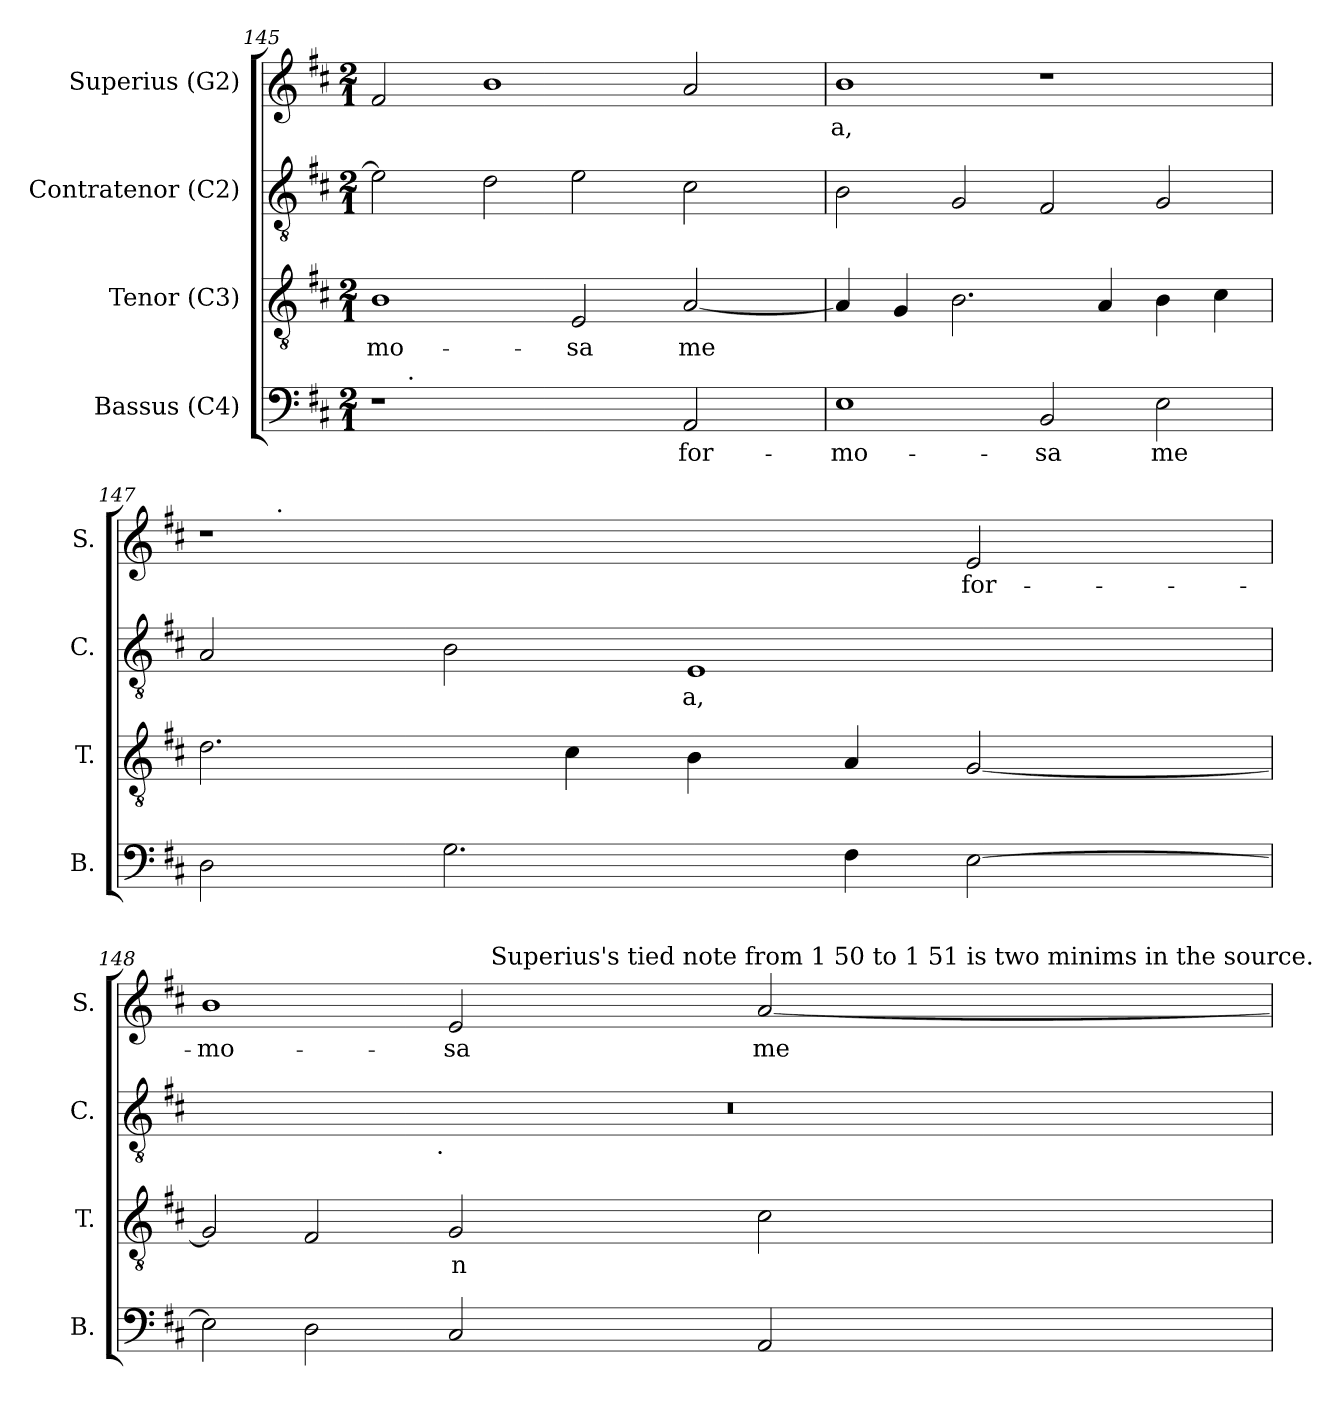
**kern	**text	**kern	**text	**kern	**text	**kern	**text
*part4	*part4	*part3	*part3	*part2	*part2	*part1	*part1
*staff4	*staff4	*staff3	*staff3	*staff2	*staff2	*staff1	*staff1
*I"Bassus (C4)	*	*I"Tenor (C3)	*	*I"Contratenor (C2)	*	*I"Superius (G2)	*
*I'B.	*	*I'T.	*	*I'C.	*	*I'S.	*
*clefF4	*	*clefGv2	*	*clefGv2	*	*clefG2	*
*k[f#c#]	*	*k[f#c#]	*	*k[f#c#]	*	*k[f#c#]	*
*D:	*	*D:	*	*D:	*	*D:	*
*M2/1	*	*M2/1	*	*M2/1	*	*M2/1	*
=145	=145	=145	=145	=145	=145	=145	=145
!	!	!	!LO:LY:b:cj	!	!LO:LY:b:cj	!	!LO:LY:b:cj
*^	*	*	*	*	*	*	*
1r	16..ryy	.	1B	-mo-	2e\]	--	2f#/	--
!	!LO:TX:a:t=.	!	!	!	!	!	!	!
.	1ryy	.	.	.	.	.	.	.
!	!	!	!	!	!	!LO:LY:b:cj	!	!LO:LY:b:cj
.	.	.	.	.	2d\	--	1b	--
!	!	!	!	!LO:LY:b:cj	!	!LO:LY:b:cj	!	!
2ryy	.	.	2E/	-sa	2e\	--	.	.
.	2ryy	.	.	.	.	.	.	.
!	!	!LO:LY:b:cj	!	!LO:LY:b:cj	!	!LO:LY:b:cj	!	!LO:LY:b:cj
2AA/	.	for-	[<2A/	me-	2c#\	--	2a/	--
.	4ryy	.	.	.	.	.	.	.
.	8ryy	.	.	.	.	.	.	.
.	64ryy	.	.	.	.	.	.	.
=146	=146	=146	=146	=146	=146	=146	=146	=146
!	!	!LO:LY:b:cj	!	!LO:LY:b:cj	!	!LO:LY:b:cj	!	!LO:LY:b:cj
*v	*v	*	*	*	*	*	*	*
1E	-mo-	4A/]	--	2B\	--	1b	-a,
!	!	!	!LO:LY:b:cj	!	!	!	!
.	.	4G/	--	.	.	.	.
!	!	!	!LO:LY:b:cj	!	!LO:LY:b:cj	!	!
.	.	2.B\	--	2G/	--	.	.
!	!LO:LY:b:cj	!	!	!	!LO:LY:b:cj	!	!
2BB/	-sa	.	.	2F#/	--	1r	.
!	!	!	!LO:LY:b:cj	!	!	!	!
.	.	4A/	--	.	.	.	.
!	!LO:LY:b:cj	!	!LO:LY:b:cj	!	!LO:LY:b:cj	!	!
2E\	me-	4B\	--	2G/	--	.	.
!	!	!	!LO:LY:b:cj	!	!	!	!
.	.	4c#\	--	.	.	.	.
!!LO:LB:g=z
=147	=147	=147	=147	=147	=147	=147	=147
!	!LO:LY:b:cj	!	!LO:LY:b:cj	!	!LO:LY:b:cj	!	!
*	*	*	*	*	*	*^	*
2D\	--	2.d\	--	2A/	--	1r	16ryy	.
.	.	.	.	.	.	.	64ryy	.
!	!	!	!	!	!	!	!LO:TX:a:t=.	!
.	.	.	.	.	.	.	1ryy	.
!	!LO:LY:b:cj	!	!	!	!LO:LY:b:cj	!	!	!
2.G\	--	.	.	2B\	--	.	.	.
!	!	!	!LO:LY:b:cj	!	!	!	!	!
.	.	4c#\	--	.	.	.	.	.
!	!	!	!LO:LY:b:cj	!	!LO:LY:b:cj	!	!	!
.	.	4B\	--	1E	-a,	2ryy	.	.
.	.	.	.	.	.	.	2ryy	.
!	!LO:LY:b:cj	!	!LO:LY:b:cj	!	!	!	!	!
4F#\	--	4A/	--	.	.	.	.	.
!	!LO:LY:b:cj	!	!LO:LY:b:cj	!	!	!	!	!LO:LY:b:cj
[>2E\	--	[<2G/	--	.	.	2e/	.	for-
.	.	.	.	.	.	.	4ryy	.
.	.	.	.	.	.	.	8ryy	.
.	.	.	.	.	.	.	32.ryy	.
=148	=148	=148	=148	=148	=148	=148	=148	=148
!	!LO:LY:b:cj	!	!LO:LY:b:cj	!	!	!	!	!LO:LY:b:cj
*	*	*	*	*^	*	*	*	*
2E\]	--	2G/]	--	0r	2ryy	.	1b	1ryy	-mo-
!	!LO:LY:b:cj	!	!LO:LY:b:cj	!	!	!	!	!	!
2D\	--	2F#/	--	.	4ryy	.	.	.	.
.	.	.	.	.	8...ryy	.	.	.	.
!	!	!	!	!	!LO:TX:b:t=.	!	!	!	!
.	.	.	.	.	1ryy	.	.	.	.
!	!LO:LY:b:cj	!	!LO:LY:b:cj	!	!	!	!	!	!LO:LY:b:cj
2C#/	--	2G/	-n-	.	.	.	2e/	16ryy	-sa
.	.	.	.	.	.	.	.	64ryy	.
!	!	!	!	!	!	!	!	!LO:TX:a:t=Superius's tied note from 1 50 to 1 51 is two minims in the source.	!
.	.	.	.	.	.	.	.	2ryy	.
!	!LO:LY:b:cj	!	!LO:LY:b:cj	!	!	!	!	!	!LO:LY:b:cj
2AA/	--	2c#\	--	.	.	.	[<2a/	.	me-
.	.	.	.	.	.	.	.	4ryy	.
.	.	.	.	.	.	.	.	8ryy	.
.	.	.	.	.	.	.	.	32.ryy	.
.	.	.	.	.	64ryy	.	.	.	.
*	*	*	*	*v	*v	*	*	*	*
*	*	*	*	*	*	*v	*v	*
=	=	=	=	=	=	=	=
*-	*-	*-	*-	*-	*-	*-	*-
